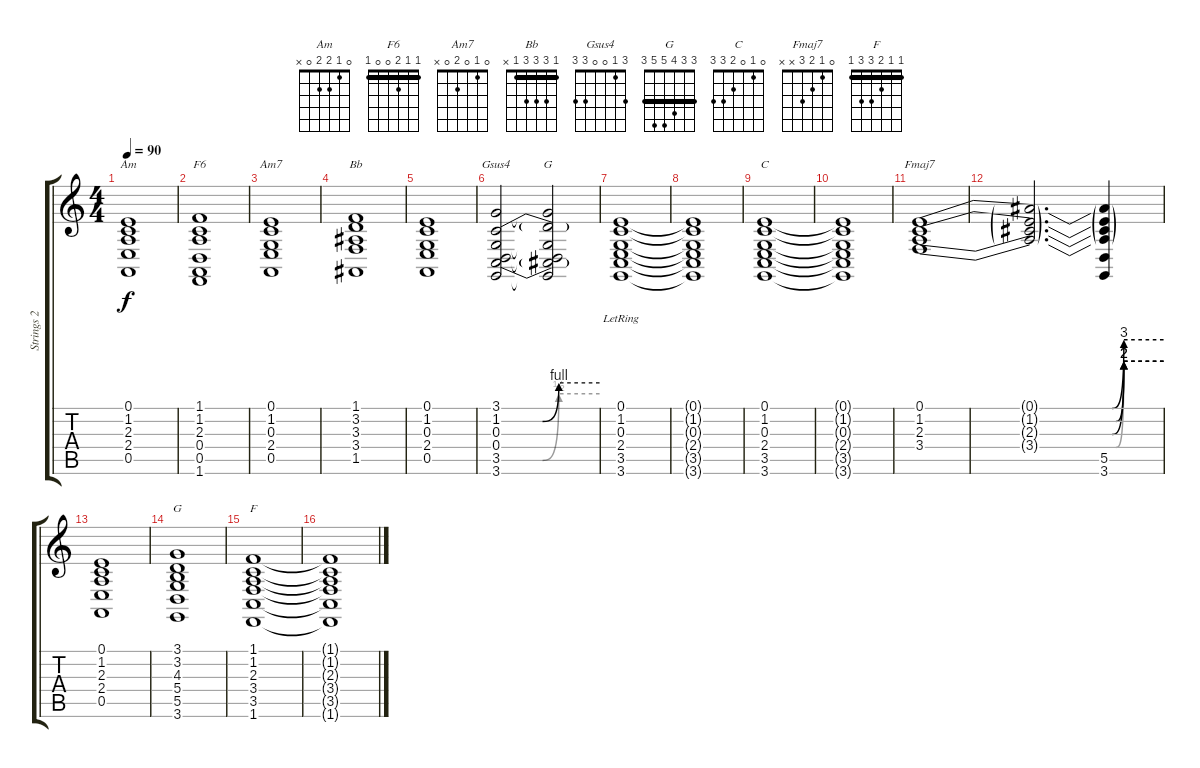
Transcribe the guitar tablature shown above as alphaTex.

\track ("Strings 2" "Strings 2") {instrument stringensemble2}
\staff {score tabs}
\tuning (E4 B3 G3 D3 A2 E2) {hide}
\chord ("Am" 0 1 2 2 0 x)
\chord ("F6" 1 1 2 0 0 1) {barre 1}
\chord ("Am7" 0 1 0 2 0 x)
\chord ("Bb" 1 3 3 3 1 x) {barre 1}
\chord ("Gsus4" 3 1 0 0 3 3)
\chord ("G" 3 3 0 0 2 3) {barre 3}
\chord ("C" 0 1 0 2 3 3)
\chord ("Fmaj7" 0 1 2 3 x x)
\chord ("G" 3 3 4 5 5 3) {barre 3}
\chord ("F" 1 1 2 3 3 1) {barre 1}
\ts (4 4)
\tempo 90
\clef g2
\ks c
(0.1 1.2 2.3 2.4 0.5).1{ch "Am" dy f} |
(1.1 1.2 2.3 0.4 0.5 1.6).1{ch "F6"} |
(0.1 1.2 0.3 2.4 0.5).1{ch "Am7"} |
(1.1 3.2 3.3 3.4 1.5).1{ch "Bb"} |
(0.1 1.2 0.3 2.4 0.5).1 |
(3.1 1.2{be (custom 0 0 25 0 35 4 60 4)} 0.3 0.4 3.5{be (custom 0 0 25 0 35 2 60 2)} 3.6).2{ch "Gsus4"} (3.1{t} 1.2{t} 0.3{t} 0.4{t} 3.5{t} 3.6{t}).2{ch "G"} |
(0.1{lr} 1.2{lr} 0.3{lr} 2.4{lr} 3.5{lr} 3.6{lr}).1 |
(0.1{t} 1.2{t} 0.3{t} 2.4{t} 3.5{t} 3.6{t}).1 |
(0.1 1.2 0.3 2.4 3.5 3.6).1{ch "C"} |
(0.1{t} 1.2{t} 0.3{t} 2.4{t} 3.5{t} 3.6{t}).1 |
(0.1{be (custom 0 0 47 0 50 12 60 12)} 1.2{be (custom 0 0 48 0 50 8 60 8)} 2.3{be (custom 0 0 47 0 50 8 60 8)} 3.4{be (custom 0 0 48 0 50 8 60 8)}).1{ch "Fmaj7"} |
(0.1{t} 1.2{t} 2.3{t} 3.4{t}).2{d} (0.1{t} 1.2{t} 2.3{t} 3.4{t} 5.5 3.6).4 |
(0.1 1.2 2.3 2.4 0.5).1 |
(3.1 3.2 4.3 5.4 5.5 3.6).1{ch "G"} |
(1.1 1.2 2.3 3.4 3.5 1.6).1{ch "F"} |
(1.1{t} 1.2{t} 2.3{t} 3.4{t} 3.5{t} 1.6{t}).1
